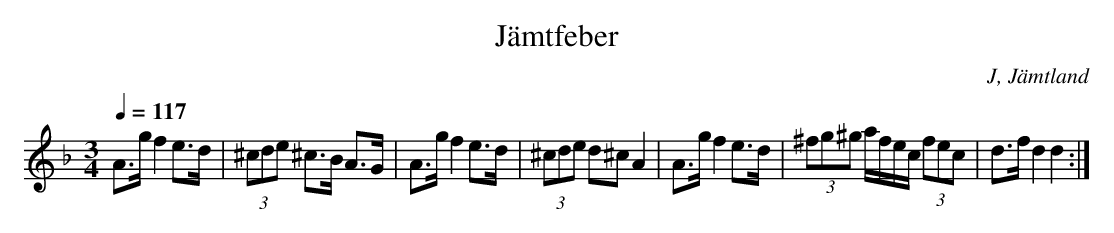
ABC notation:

X:1
T: Jämtfeber
O: J, Jämtland
M:3/4
L:1/8
Q:1/4=117
K:Dm
A>g f2 e>d|(3^cde ^c>B A>G|A>g f2 e>d|(3^cde d^c A2|A>g f2 e>d|(3^fg^g a/f/e/c/ (3fec|d>f d2 d2 :|
